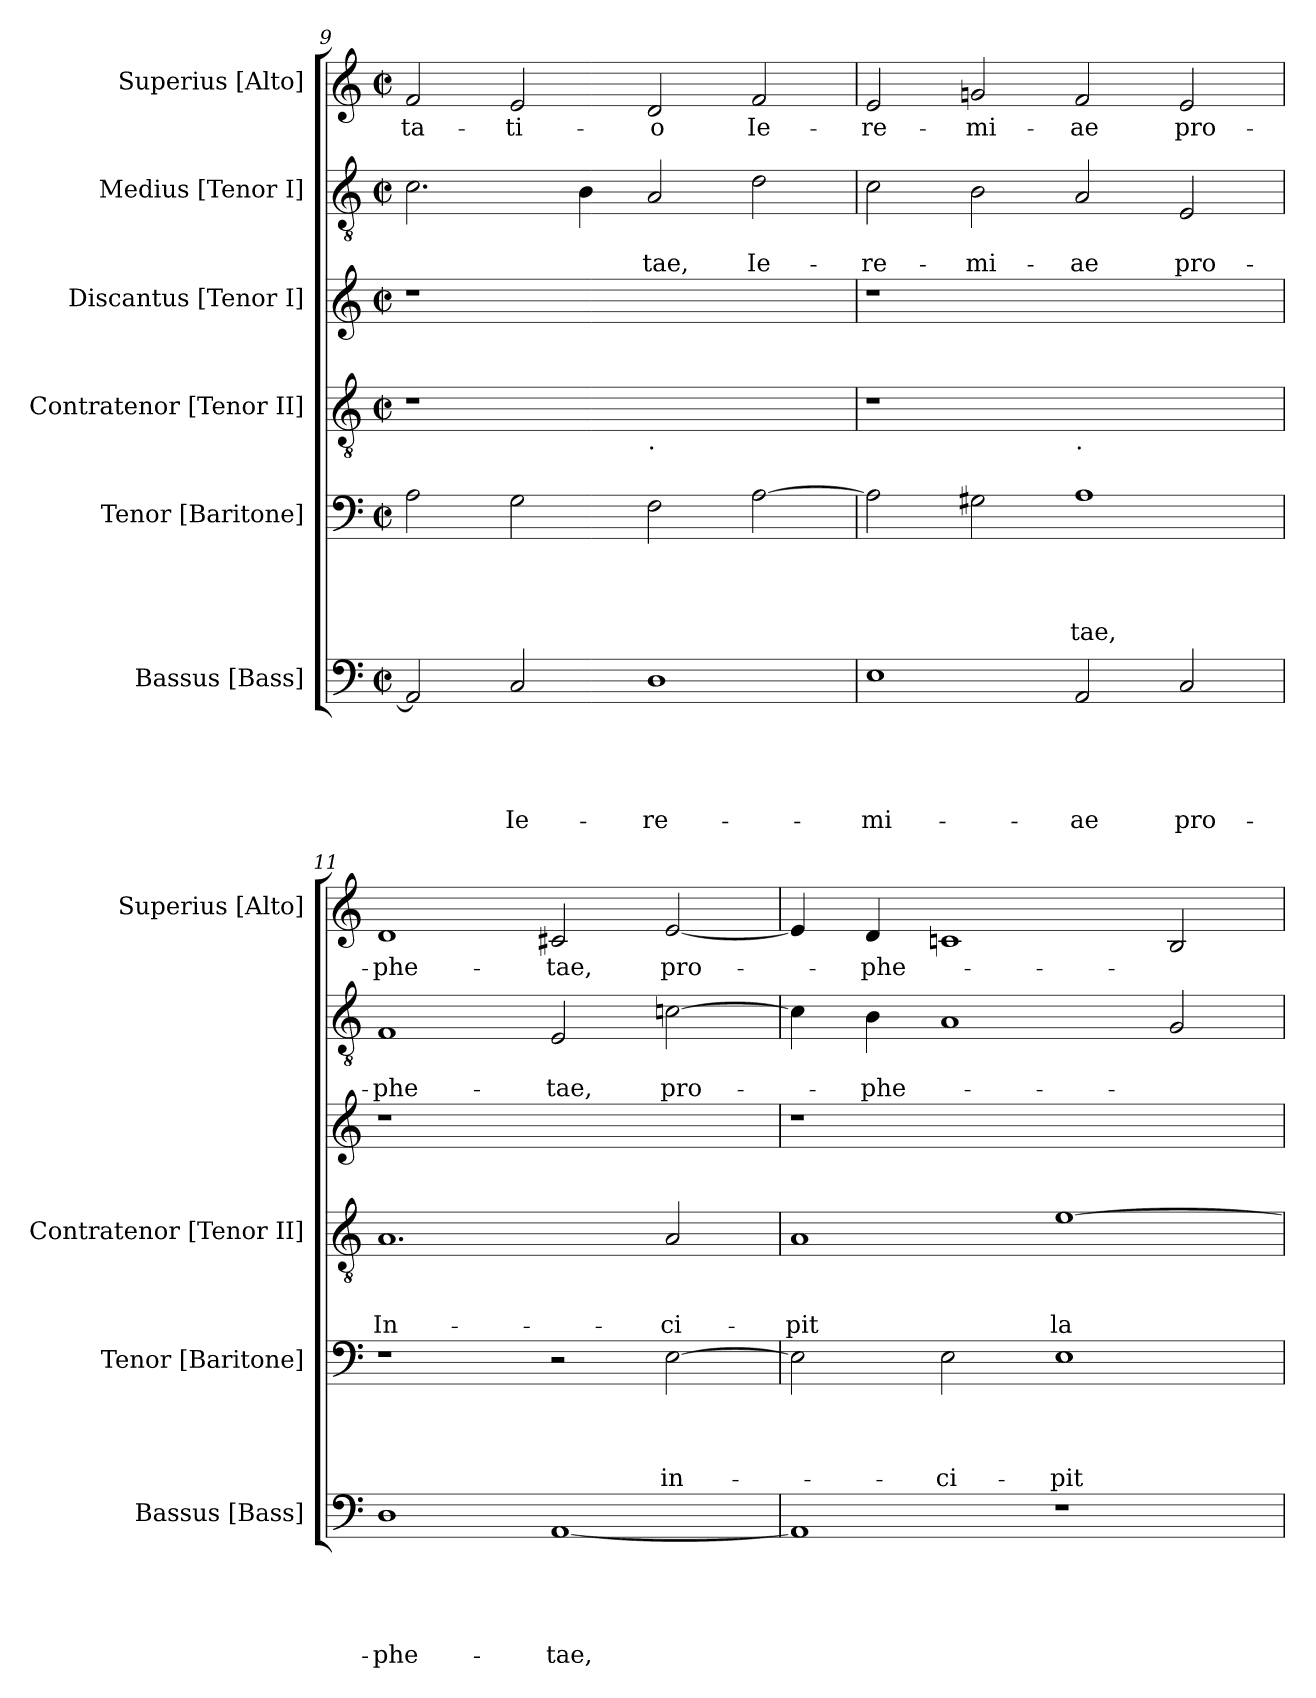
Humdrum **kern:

**kern	**text	**text	**text	**text	**text	**kern	**text	**text	**text	**text	**kern	**text	**text	**text	**kern	**kern	**text	**text	**kern	**text
*part6	*part6	*part6	*part6	*part6	*part6	*part5	*part5	*part5	*part5	*part5	*part4	*part4	*part4	*part4	*part3	*part2	*part2	*part2	*part1	*part1
*staff6	*staff6	*staff6	*staff6	*staff6	*staff6	*staff5	*staff5	*staff5	*staff5	*staff5	*staff4	*staff4	*staff4	*staff4	*staff3	*staff2	*staff2	*staff2	*staff1	*staff1
*I"Bassus [Bass]	*	*	*	*	*	*I"Tenor [Baritone]	*	*	*	*	*I"Contratenor [Tenor II]	*	*	*	*I"Discantus [Tenor I]	*I"Medius [Tenor I]	*	*	*I"Superius [Alto]	*
*I'Bassus [Bass]	*	*	*	*	*	*I'Tenor [Baritone]	*	*	*	*	*I'Contratenor [Tenor II]	*	*	*	*	*	*	*	*I'Superius [Alto]	*
*clefF4	*	*	*	*	*	*clefF4	*	*	*	*	*clefGv2	*	*	*	*clefG2	*clefGv2	*	*	*clefG2	*
*k[]	*	*	*	*	*	*k[]	*	*	*	*	*k[]	*	*	*	*k[]	*k[]	*	*	*k[]	*
*C:	*	*	*	*	*	*C:	*	*	*	*	*C:	*	*	*	*C:	*C:	*	*	*C:	*
*M2/2	*	*	*	*	*	*M2/2	*	*	*	*	*M2/2	*	*	*	*M2/2	*M2/2	*	*	*M2/2	*
*met(c|)	*	*	*	*	*	*met(c|)	*	*	*	*	*met(c|)	*	*	*	*met(c|)	*met(c|)	*	*	*met(c|)	*
=9	=9	=9	=9	=9	=9	=9	=9	=9	=9	=9	=9	=9	=9	=9	=9	=9	=9	=9	=9	=9
!	!	!	!	!	!	!	!	!	!	!	!	!	!	!	!	!	!	!	!	!LO:LY:b
2AA/]	.	.	.	.	.	2A\	.	.	.	.	1r	.	.	.	1r	2.c\	.	.	2f/	-ta-
!	!	!	!	!	!LO:LY:b	!	!	!	!	!	!	!	!	!	!	!	!	!	!	!LO:LY:b
2C/	.	.	.	.	Ie-	2G\	.	.	.	.	.	.	.	.	.	.	.	.	2e/	-ti-
.	.	.	.	.	.	.	.	.	.	.	.	.	.	.	.	4B\	.	.	.	.
!	!	!	!	!	!	!	!	!	!	!	!LO:TX:b:t=.	!	!	!	!	!	!	!	!	!
!	!	!	!	!	!LO:LY:b	!	!	!	!	!	!	!	!	!	!	!	!	!LO:LY:b	!	!LO:LY:b
1D	.	.	.	.	-re-	2F\	.	.	.	.	1ryy	.	.	.	1ryy	2A/	.	-tae,	2d/	-o
!	!	!	!	!	!	!	!	!	!	!	!	!	!	!	!	!	!	!LO:LY:b	!	!LO:LY:b
.	.	.	.	.	.	[>2A\	.	.	.	.	.	.	.	.	.	2d\	.	Ie-	2f/	Ie-
=10	=10	=10	=10	=10	=10	=10	=10	=10	=10	=10	=10	=10	=10	=10	=10	=10	=10	=10	=10	=10
!	!	!	!	!	!LO:LY:b	!	!	!	!	!	!	!	!	!	!	!	!	!LO:LY:b	!	!LO:LY:b
1E	.	.	.	.	-mi-	2A\]	.	.	.	.	1r	.	.	.	1r	2c\	.	-re-	2e/	-re-
!	!	!	!	!	!	!	!	!	!	!	!	!	!	!	!	!	!	!LO:LY:b	!	!LO:LY:b
.	.	.	.	.	.	2G#X\	.	.	.	.	.	.	.	.	.	2B\	.	-mi-	2gn/	-mi-
!	!	!	!	!	!	!	!	!	!	!	!LO:TX:b:t=.	!	!	!	!	!	!	!	!	!
!	!	!	!	!	!LO:LY:b	!	!	!	!	!LO:LY:b	!	!	!	!	!	!	!	!LO:LY:b	!	!LO:LY:b
2AA/	.	.	.	.	-ae	1A	.	.	.	-tae,	1ryy	.	.	.	1ryy	2A/	.	-ae	2f/	-ae
!	!	!	!	!	!LO:LY:b	!	!	!	!	!	!	!	!	!	!	!	!	!LO:LY:b	!	!LO:LY:b
2C/	.	.	.	.	pro-	.	.	.	.	.	.	.	.	.	.	2E/	.	pro-	2e/	pro-
=11	=11	=11	=11	=11	=11	=11	=11	=11	=11	=11	=11	=11	=11	=11	=11	=11	=11	=11	=11	=11
!	!	!	!	!	!LO:LY:b	!	!	!	!	!	!	!	!	!LO:LY:b	!	!	!	!LO:LY:b	!	!LO:LY:b
1D	.	.	.	.	-phe-	1r	.	.	.	.	1.A	.	.	In-	1r	1F	.	-phe-	1d	-phe-
!	!	!	!	!	!LO:LY:b	!	!	!	!	!	!	!	!	!	!	!	!	!LO:LY:b	!	!LO:LY:b
[<1AA	.	.	.	.	-tae,	2r	.	.	.	.	.	.	.	.	1ryy	2E/	.	-tae,	2c#X/	-tae,
!	!	!	!	!	!	!	!	!	!	!LO:LY:b	!	!	!	!LO:LY:b	!	!	!	!LO:LY:b	!	!LO:LY:b
.	.	.	.	.	.	[>2E\	.	.	.	in-	2A/	.	.	-ci-	.	[>2cni\	.	pro-	[<2e/	pro-
=12	=12	=12	=12	=12	=12	=12	=12	=12	=12	=12	=12	=12	=12	=12	=12	=12	=12	=12	=12	=12
!	!	!	!	!	!	!	!	!	!	!	!	!	!	!LO:LY:b	!	!	!	!	!	!
1AA]	.	.	.	.	.	2E\]	.	.	.	.	1A	.	.	-pit	1r	4c\]	.	.	4e/]	.
!	!	!	!	!	!	!	!	!	!	!	!	!	!	!	!	!	!	!LO:LY:b	!	!LO:LY:b
.	.	.	.	.	.	.	.	.	.	.	.	.	.	.	.	4B\	.	-phe-	4d/	-phe-
!	!	!	!	!	!	!	!	!	!	!LO:LY:b	!	!	!	!	!	!	!	!	!	!
.	.	.	.	.	.	2E\	.	.	.	-ci-	.	.	.	.	.	1A	.	.	1cn	.
!	!	!	!	!	!	!	!	!	!	!LO:LY:b	!	!	!	!LO:LY:b	!	!	!	!	!	!
1r	.	.	.	.	.	1E	.	.	.	-pit	[>1e	.	.	la-	1ryy	.	.	.	.	.
.	.	.	.	.	.	.	.	.	.	.	.	.	.	.	.	2G/	.	.	2B/	.
=	=	=	=	=	=	=	=	=	=	=	=	=	=	=	=	=	=	=	=	=
*-	*-	*-	*-	*-	*-	*-	*-	*-	*-	*-	*-	*-	*-	*-	*-	*-	*-	*-	*-	*-
